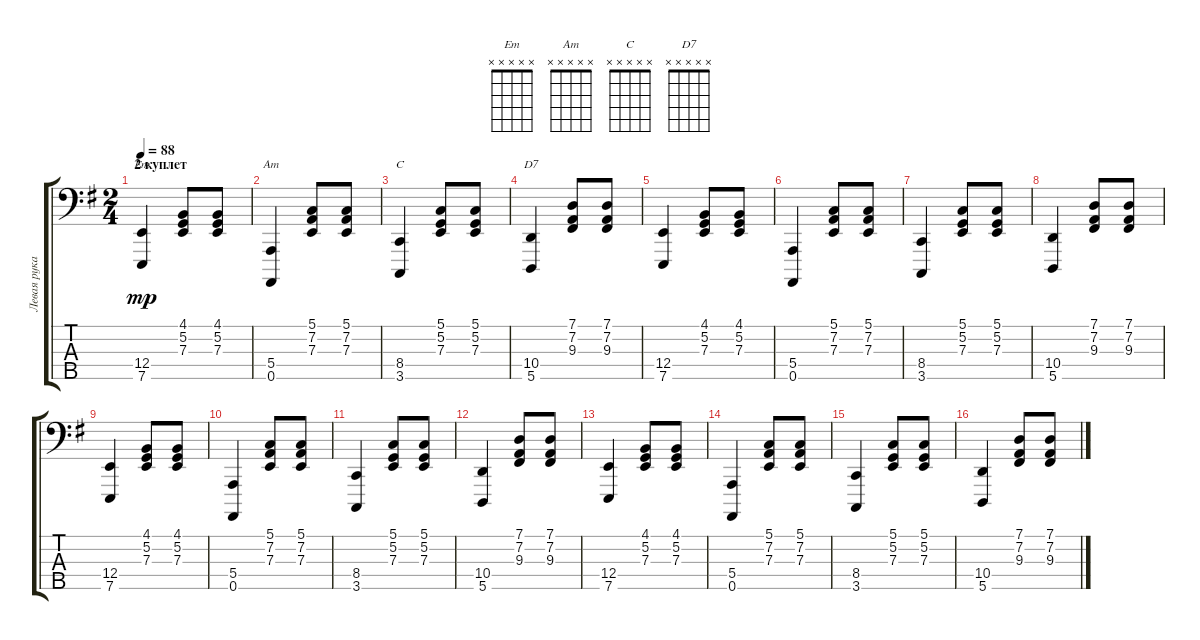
\track ("Левая рука" "Левая рука") {instrument acousticgrandpiano}
\staff {score tabs}
\tuning (G2 D2 A1 E1 A0) {hide}
\chord ("Em" x x x x x)
\chord ("Am" x x x x x)
\chord ("C" x x x x x)
\chord ("D7" x x x x x)
\ts (2 4)
\section ("" "2 куплет")
\tempo 88
\clef f4
\ks g
(12.4 7.5).4{ch "Em" dy mp} (4.1 5.2 7.3).8 (4.1 5.2 7.3).8 |
(5.4 0.5).4{ch "Am"} (5.1 7.2 7.3).8 (5.1 7.2 7.3).8 |
(8.4 3.5).4{ch "C"} (5.1 5.2 7.3).8 (5.1 5.2 7.3).8 |
(10.4 5.5).4{ch "D7"} (7.1 7.2 9.3).8 (7.1 7.2 9.3).8 |
(12.4 7.5).4 (4.1 5.2 7.3).8 (4.1 5.2 7.3).8 |
(5.4 0.5).4 (5.1 7.2 7.3).8 (5.1 7.2 7.3).8 |
(8.4 3.5).4 (5.1 5.2 7.3).8 (5.1 5.2 7.3).8 |
(10.4 5.5).4 (7.1 7.2 9.3).8 (7.1 7.2 9.3).8 |
(12.4 7.5).4 (4.1 5.2 7.3).8 (4.1 5.2 7.3).8 |
(5.4 0.5).4 (5.1 7.2 7.3).8 (5.1 7.2 7.3).8 |
(8.4 3.5).4 (5.1 5.2 7.3).8 (5.1 5.2 7.3).8 |
(10.4 5.5).4 (7.1 7.2 9.3).8 (7.1 7.2 9.3).8 |
(12.4 7.5).4 (4.1 5.2 7.3).8 (4.1 5.2 7.3).8 |
(5.4 0.5).4 (5.1 7.2 7.3).8 (5.1 7.2 7.3).8 |
(8.4 3.5).4 (5.1 5.2 7.3).8 (5.1 5.2 7.3).8 |
(10.4 5.5).4 (7.1 7.2 9.3).8 (7.1 7.2 9.3).8
